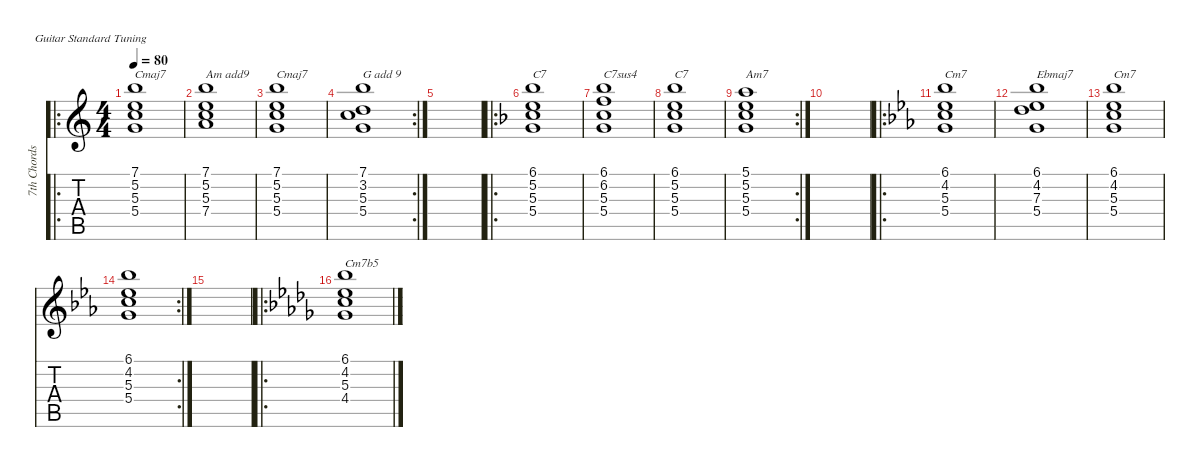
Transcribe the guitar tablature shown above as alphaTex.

\defaultSystemsLayout 4
\hideDynamics
\bracketExtendMode nobrackets
\track ("7th Chords on 1st Four Strings" "7th Chords") {instrument electricguitarjazz}
\staff {score tabs}
\tuning (E4 B3 G3 D3 A2 E2)
\ro
\ts (4 4)
\tempo 80
\clef g2
\ks c
(5.4 5.3 5.2 7.1).1{txt "Cmaj7" dy mf instrument electricguitarjazz beam Down} |
(7.4 5.3 5.2 7.1).1{txt "Am add9" beam Down} |
(5.4 5.3 5.2 7.1).1{txt "Cmaj7" beam Down} |
\rc 2
(5.4 5.3 3.2 7.1).1{txt "G add 9" beam Down} |
|
\ro
\ks f
(5.4{acc forcenatural} 5.3{acc forcenatural} 5.2{acc forcenatural} 6.1{acc b}).1{txt "C7" beam Down} |
(5.4{acc forcenatural} 5.3{acc forcenatural} 6.2{acc forcenatural} 6.1{acc b}).1{txt "C7sus4" beam Down} |
(5.4{acc forcenatural} 5.3{acc forcenatural} 5.2{acc forcenatural} 6.1{acc b}).1{txt "C7" beam Down} |
\rc 2
(5.4{acc forcenatural} 5.3{acc forcenatural} 5.2{acc forcenatural} 5.1{acc forcenatural}).1{txt "Am7" beam Down} |
|
\ro
\ks cminor
(5.4{acc forcenatural} 5.3{acc forcenatural} 4.2{acc b} 6.1{acc b}).1{txt "Cm7" beam Down} |
(5.4{acc forcenatural} 7.3{acc forcenatural} 4.2{acc b} 6.1{acc b}).1{txt "Ebmaj7" beam Down} |
(5.4{acc forcenatural} 5.3{acc forcenatural} 4.2{acc b} 6.1{acc b}).1{txt "Cm7" beam Down} |
\rc 2
(5.4{acc forcenatural} 5.3{acc forcenatural} 4.2{acc b} 6.1{acc b}).1{beam Down} |
|
\ro
\ks db
(4.4{acc b} 5.3{acc forcenatural} 4.2{acc b} 6.1{acc b}).1{txt "Cm7b5" beam Down}
